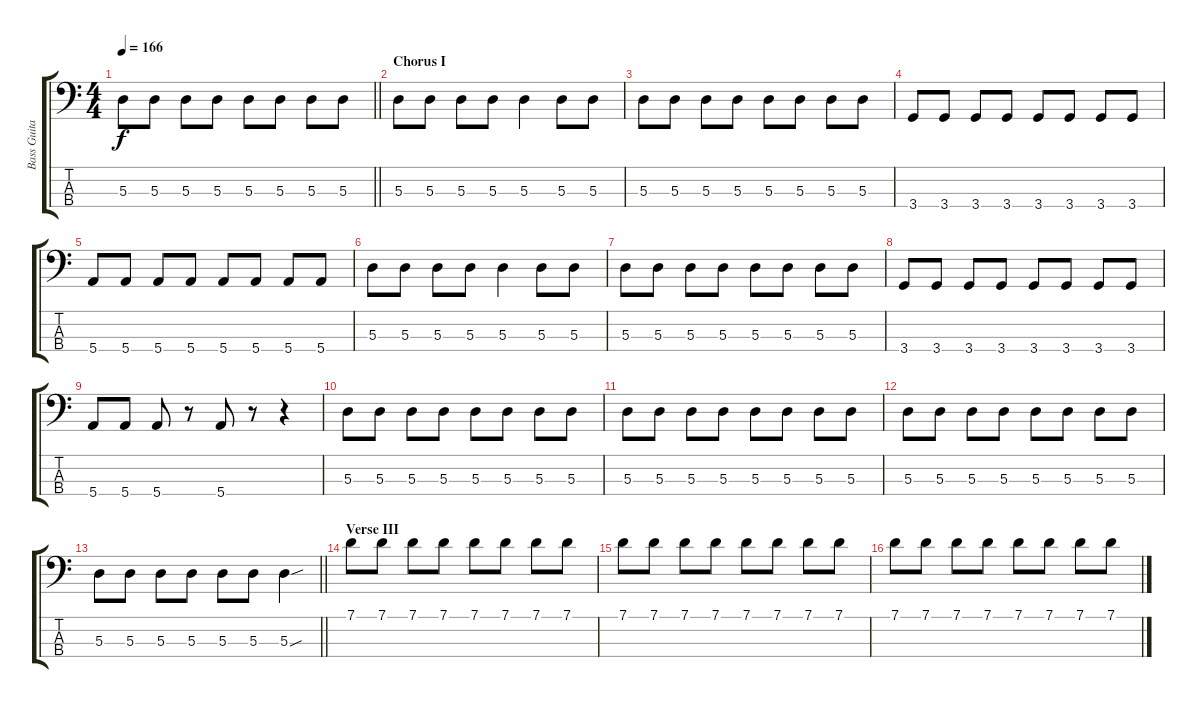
\track ("Bass Guitar" "Bass Guita") {instrument electricbasspick}
\staff {score tabs}
\tuning (G2 D2 A1 E1) {hide}
\ts (4 4)
\tempo 166
\clef f4
\barLineRight lightlight
\ks c
5.3.8{dy f} 5.3.8 5.3.8 5.3.8 5.3.8 5.3.8 5.3.8 5.3.8 |
\section ("" "Chorus I")
5.3.8 5.3.8 5.3.8 5.3.8 5.3.4 5.3.8 5.3.8 |
5.3.8 5.3.8 5.3.8 5.3.8 5.3.8 5.3.8 5.3.8 5.3.8 |
3.4.8 3.4.8 3.4.8 3.4.8 3.4.8 3.4.8 3.4.8 3.4.8 |
5.4.8 5.4.8 5.4.8 5.4.8 5.4.8 5.4.8 5.4.8 5.4.8 |
5.3.8 5.3.8 5.3.8 5.3.8 5.3.4 5.3.8 5.3.8 |
5.3.8 5.3.8 5.3.8 5.3.8 5.3.8 5.3.8 5.3.8 5.3.8 |
3.4.8 3.4.8 3.4.8 3.4.8 3.4.8 3.4.8 3.4.8 3.4.8 |
5.4.8 5.4.8 5.4.8 r.8 5.4.8 r.8 r.4 |
5.3.8 5.3.8 5.3.8 5.3.8 5.3.8 5.3.8 5.3.8 5.3.8 |
5.3.8 5.3.8 5.3.8 5.3.8 5.3.8 5.3.8 5.3.8 5.3.8 |
5.3.8 5.3.8 5.3.8 5.3.8 5.3.8 5.3.8 5.3.8 5.3.8 |
\barLineRight lightlight
5.3.8 5.3.8 5.3.8 5.3.8 5.3.8 5.3.8 5.3{sou}.4 |
\section ("" "Verse III")
7.1.8 7.1.8 7.1.8 7.1.8 7.1.8 7.1.8 7.1.8 7.1.8 |
7.1.8 7.1.8 7.1.8 7.1.8 7.1.8 7.1.8 7.1.8 7.1.8 |
7.1.8 7.1.8 7.1.8 7.1.8 7.1.8 7.1.8 7.1.8 7.1.8
